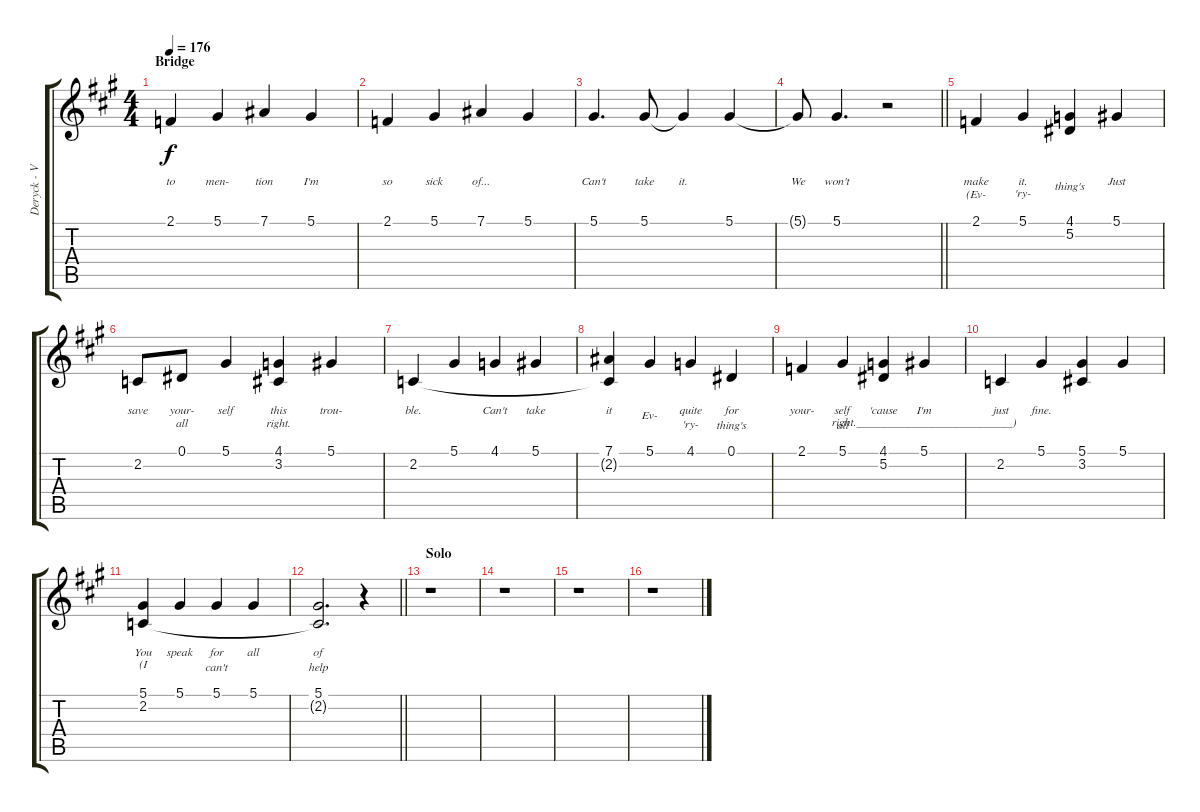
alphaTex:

\track ("Deryck - Vocals" "Deryck - V") {instrument lead2sawtooth}
\staff {score tabs}
\tuning (Eb4 Bb3 Gb3 Db3 Ab2 Eb2) {hide}
\ts (4 4)
\section ("" "Bridge")
\tempo 176
\clef g2
\ks a
2.1.4{lyrics (0 "") lyrics (1 "") lyrics (2 "to") lyrics (3 "") lyrics (4 "") dy f} 5.1.4{lyrics (0 "") lyrics (1 "") lyrics (2 "men-") lyrics (3 "") lyrics (4 "")} 7.1.4{lyrics (0 "") lyrics (1 "") lyrics (2 "tion") lyrics (3 "") lyrics (4 "")} 5.1.4{lyrics (0 "") lyrics (1 "") lyrics (2 "I'm") lyrics (3 "") lyrics (4 "")} |
2.1.4{lyrics (0 "") lyrics (1 "") lyrics (2 "so") lyrics (3 "") lyrics (4 "")} 5.1.4{lyrics (0 "") lyrics (1 "") lyrics (2 "sick") lyrics (3 "") lyrics (4 "")} 7.1.4{lyrics (0 "") lyrics (1 "") lyrics (2 "of...") lyrics (3 "") lyrics (4 "")} 5.1.4{lyrics (0 "") lyrics (1 "") lyrics (2 "") lyrics (3 "") lyrics (4 "")} |
5.1.4{d lyrics (0 "") lyrics (1 "") lyrics (2 "Can't") lyrics (3 "") lyrics (4 "")} 5.1.8{lyrics (0 "") lyrics (1 "") lyrics (2 "take") lyrics (3 "") lyrics (4 "")} 5.1{t}.4{lyrics (0 "") lyrics (1 "") lyrics (2 "it.") lyrics (3 "") lyrics (4 "")} 5.1.4{lyrics (0 "") lyrics (1 "") lyrics (2 "") lyrics (3 "") lyrics (4 "")} |
\barLineRight lightlight
5.1{t}.8{lyrics (0 "") lyrics (1 "") lyrics (2 "We") lyrics (3 "") lyrics (4 "")} 5.1.4{d lyrics (0 "") lyrics (1 "") lyrics (2 "won't") lyrics (3 "") lyrics (4 "")} r.2 |
2.1.4{lyrics (0 "") lyrics (1 "") lyrics (2 "make") lyrics (3 "(Ev-") lyrics (4 "")} 5.1.4{lyrics (0 "") lyrics (1 "") lyrics (2 "it.") lyrics (3 "'ry-") lyrics (4 "")} (4.1 5.2).4{lyrics (0 "") lyrics (1 "") lyrics (2 "") lyrics (3 "thing's") lyrics (4 "")} 5.1.4{lyrics (0 "") lyrics (1 "") lyrics (2 "Just") lyrics (3 "") lyrics (4 "")} |
2.2.8{lyrics (0 "") lyrics (1 "") lyrics (2 "save") lyrics (3 "") lyrics (4 "")} 0.1.8{lyrics (0 "") lyrics (1 "") lyrics (2 "your-") lyrics (3 "all") lyrics (4 "")} 5.1.4{lyrics (0 "") lyrics (1 "") lyrics (2 "self") lyrics (3 "") lyrics (4 "")} (4.1 3.2).4{lyrics (0 "") lyrics (1 "") lyrics (2 "this") lyrics (3 "right.") lyrics (4 "")} 5.1.4{lyrics (0 "") lyrics (1 "") lyrics (2 "trou-") lyrics (3 "") lyrics (4 "")} |
2.2.4{lyrics (0 "") lyrics (1 "") lyrics (2 "ble.") lyrics (3 "") lyrics (4 "")} 5.1.4{lyrics (0 "") lyrics (1 "") lyrics (2 "") lyrics (3 "") lyrics (4 "")} 4.1.4{lyrics (0 "") lyrics (1 "") lyrics (2 "Can't") lyrics (3 "") lyrics (4 "")} 5.1.4{lyrics (0 "") lyrics (1 "") lyrics (2 "take") lyrics (3 "") lyrics (4 "")} |
(7.1 2.2{t}).4{lyrics (0 "") lyrics (1 "") lyrics (2 "it") lyrics (3 "") lyrics (4 "")} 5.1.4{lyrics (0 "") lyrics (1 "") lyrics (2 "") lyrics (3 "Ev-") lyrics (4 "")} 4.1.4{lyrics (0 "") lyrics (1 "") lyrics (2 "quite") lyrics (3 "'ry-") lyrics (4 "")} 0.1.4{lyrics (0 "") lyrics (1 "") lyrics (2 "for") lyrics (3 "thing's") lyrics (4 "")} |
2.1.4{lyrics (0 "") lyrics (1 "") lyrics (2 "your-") lyrics (3 "") lyrics (4 "")} 5.1.4{lyrics (0 "") lyrics (1 "") lyrics (2 "self") lyrics (3 "all") lyrics (4 "")} (4.1 5.2).4{lyrics (0 "") lyrics (1 "") lyrics (2 "'cause") lyrics (3 "") lyrics (4 "")} 5.1.4{lyrics (0 "") lyrics (1 "") lyrics (2 "I'm") lyrics (3 "right.__________________________)") lyrics (4 "")} |
2.2.4{lyrics (0 "") lyrics (1 "") lyrics (2 "just") lyrics (3 "") lyrics (4 "")} 5.1.4{lyrics (0 "") lyrics (1 "") lyrics (2 "fine.") lyrics (3 "") lyrics (4 "")} (5.1 3.2).4{lyrics (0 "") lyrics (1 "") lyrics (2 "") lyrics (3 "") lyrics (4 "")} 5.1.4{lyrics (0 "") lyrics (1 "") lyrics (2 "") lyrics (3 "") lyrics (4 "")} |
(5.1 2.2).4{lyrics (0 "") lyrics (1 "") lyrics (2 "You") lyrics (3 "(I") lyrics (4 "")} 5.1.4{lyrics (0 "") lyrics (1 "") lyrics (2 "speak") lyrics (3 "") lyrics (4 "")} 5.1.4{lyrics (0 "") lyrics (1 "") lyrics (2 "for") lyrics (3 "can't") lyrics (4 "")} 5.1.4{lyrics (0 "") lyrics (1 "") lyrics (2 "all") lyrics (3 "") lyrics (4 "")} |
\barLineRight lightlight
(5.1 2.2{t}).2{d lyrics (0 "") lyrics (1 "") lyrics (2 "of") lyrics (3 "help") lyrics (4 "")} r.4 |
\section ("" "Solo")
r.1 |
r.1 |
r.1 |
r.1
